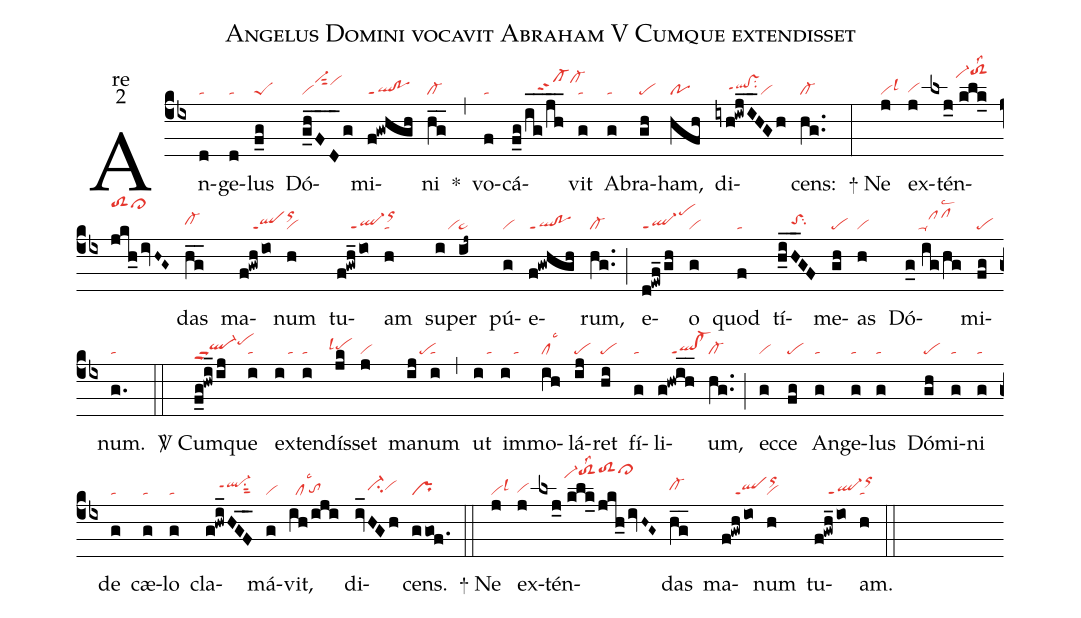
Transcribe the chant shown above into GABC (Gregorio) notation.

name:Angelus Domini vocavit Abraham V Cumque extendisset;
office-part:re;
mode:2;
nabc-lines:1;
%%
(cb4) An(d|ta)ge(d|ta)lus(f_g|peS) Dó(g_hFD___g|vivi-hksut2vihj)mi(f!gwhgh|ql!poppt1)ni(hg__|cl-) <sp>*</sp>(,) vo(f|ta)cá(f_g/ig__/jh__|////////cl-hhppt2cl-hk)vit(g|ta) A(g|ta)bra(gh|pe)ham,(hfh|po) di(iyh!iwjI__HGh|////qlhh!vshhppt1su2vi)cens:(hg..|cl-) (:)
<sp>+</sp> Ne(j|vilsl3) ex(j|vihg)tén(lxj_0//klk_|////////vi-hmtoS2hnlss2|jkh_/ivH~G~|toS2hpcl>hp)das(hg__|cl-hh) ma(f!gwh/io|////qlppt1orhk)num(h|vi) tu(f!gwh_/io|////ql-ppt1orhk)am(h|ta) su(i|////vi)per(ij~|ta>) pú(g|vi)e(f!gwhgh|ql!poppt1)rum,(hg..|cl-) (;) e(d!ewf_/gh|ql-ppt1pehl)o(g|vi) quod(f|ta) tí(h_iH__GF|////toShhsu2)me(gh|pe)as(h|vi) Dó(g_0//ig/hg|////ta-pfhjlsc2)mi(fg|pe)num.(g.|ta) (::)

<sp>V/</sp> Cum(f_g!hwi_ij|ql-hhppu2pehj)que(i|ta) ex(i|////ta)ten(i|ta)dís(jk|``pehhlsl4)set(j|vi) ma(ij|////pe)num(i|ta) (,) ut(i|////ta) im(i|////ta)mo(ih|cllsc3)lá(ij|pe)ret(hi|pe) fí(g|ta)li(g!hwih__|////ql!cl-ppt1)um,(hg..|cl-) (;) ec(g|vi)ce(fg|pe) An(g|ta)ge(g|ta)lus(g|ta) Dó(gh|pe)mi(g|ta)ni(g|ta) de(g|ta) cæ(g|ta)lo(g|ta) cla(g!hwi_HGF__|////ql-hippt1su1sut2)má(g|vi)vit,(ih/iji|//cllsc3`tohg) di(iv_HGh|////ci-hhvihh)cens.(ggof.|pr) (::)

<sp>+</sp> Ne(j|vilsl3) ex(j|vihg)tén(lxj_0//klk_|////////vi-hmtoS2hnlss2|jkh_/ivH~G~|toS2hpcl>hp)das(hg__|cl-hh) ma(f!gwh/io|////qlppt1orhk)num(h|vi) tu(f!gwh_/io|////ql-ppt1orhk)am.(h|ta) (::)
